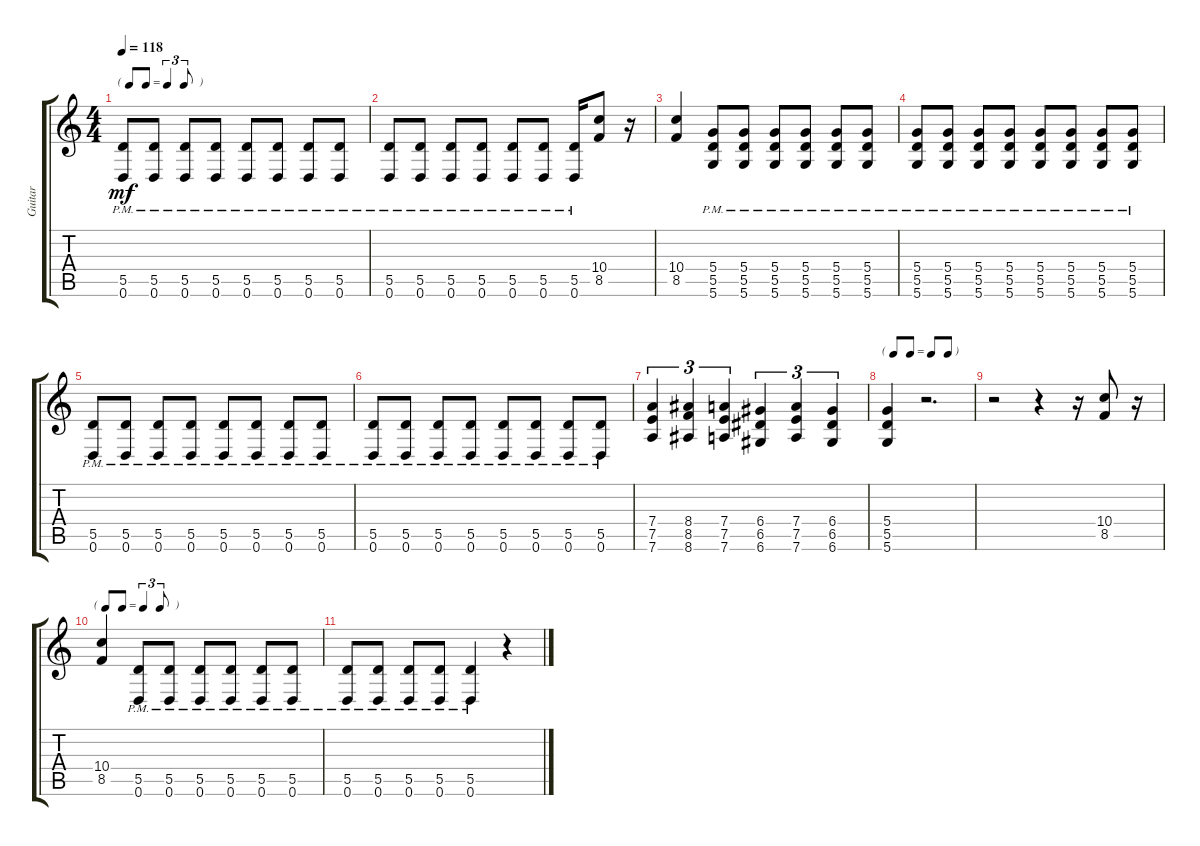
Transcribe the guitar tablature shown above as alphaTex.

\track ("Guitar" "Guitar") {instrument distortionguitar}
\staff {score tabs}
\tuning (E4 B3 G3 D3 A2 D2) {hide}
\ts (4 4)
\tf triplet8th
\tempo 118
\clef g2
\ks c
(5.5{pm} 0.6{pm}).8{dy mf} (5.5{pm} 0.6{pm}).8 (5.5{pm} 0.6{pm}).8 (5.5{pm} 0.6{pm}).8 (5.5{pm} 0.6{pm}).8 (5.5{pm} 0.6{pm}).8 (5.5{pm} 0.6{pm}).8 (5.5{pm} 0.6{pm}).8 |
(5.5{pm} 0.6{pm}).8 (5.5{pm} 0.6{pm}).8 (5.5{pm} 0.6{pm}).8 (5.5{pm} 0.6{pm}).8 (5.5{pm} 0.6{pm}).8 (5.5{pm} 0.6{pm}).8 (5.5{pm} 0.6{pm}).16 (10.4 8.5).8 r.16 |
(10.4 8.5).4 (5.4{pm} 5.5{pm} 5.6{pm}).8 (5.4{pm} 5.5{pm} 5.6{pm}).8 (5.4{pm} 5.5{pm} 5.6{pm}).8 (5.4{pm} 5.5{pm} 5.6{pm}).8 (5.4{pm} 5.5{pm} 5.6{pm}).8 (5.4{pm} 5.5{pm} 5.6{pm}).8 |
(5.4{pm} 5.5{pm} 5.6{pm}).8 (5.4{pm} 5.5{pm} 5.6{pm}).8 (5.4{pm} 5.5{pm} 5.6{pm}).8 (5.4{pm} 5.5{pm} 5.6{pm}).8 (5.4{pm} 5.5{pm} 5.6{pm}).8 (5.4{pm} 5.5{pm} 5.6{pm}).8 (5.4{pm} 5.5{pm} 5.6{pm}).8 (5.4{pm} 5.5{pm} 5.6{pm}).8 |
(5.5{pm} 0.6{pm}).8 (5.5{pm} 0.6{pm}).8 (5.5{pm} 0.6{pm}).8 (5.5{pm} 0.6{pm}).8 (5.5{pm} 0.6{pm}).8 (5.5{pm} 0.6{pm}).8 (5.5{pm} 0.6{pm}).8 (5.5{pm} 0.6{pm}).8 |
(5.5{pm} 0.6{pm}).8 (5.5{pm} 0.6{pm}).8 (5.5{pm} 0.6{pm}).8 (5.5{pm} 0.6{pm}).8 (5.5{pm} 0.6{pm}).8 (5.5{pm} 0.6{pm}).8 (5.5{pm} 0.6{pm}).8 (5.5{pm} 0.6{pm}).8 |
(7.4 7.5 7.6).4{tu (3 2)} (8.4 8.5 8.6).4{tu (3 2)} (7.4 7.5 7.6).4{tu (3 2)} (6.4 6.5 6.6).4{tu (3 2)} (7.4 7.5 7.6).4{tu (3 2)} (6.4 6.5 6.6).4{tu (3 2)} |
\tf none
(5.4 5.5 5.6).4 r.2{d} |
r.2 r.4 r.16 (10.4 8.5).8 r.16 |
\tf triplet8th
(10.4 8.5).4 (5.5{pm} 0.6{pm}).8 (5.5{pm} 0.6{pm}).8 (5.5{pm} 0.6{pm}).8 (5.5{pm} 0.6{pm}).8 (5.5{pm} 0.6{pm}).8 (5.5{pm} 0.6{pm}).8 |
(5.5{pm} 0.6{pm}).8 (5.5{pm} 0.6{pm}).8 (5.5{pm} 0.6{pm}).8 (5.5{pm} 0.6{pm}).8 (5.5{pm} 0.6{pm}).4 r.4
